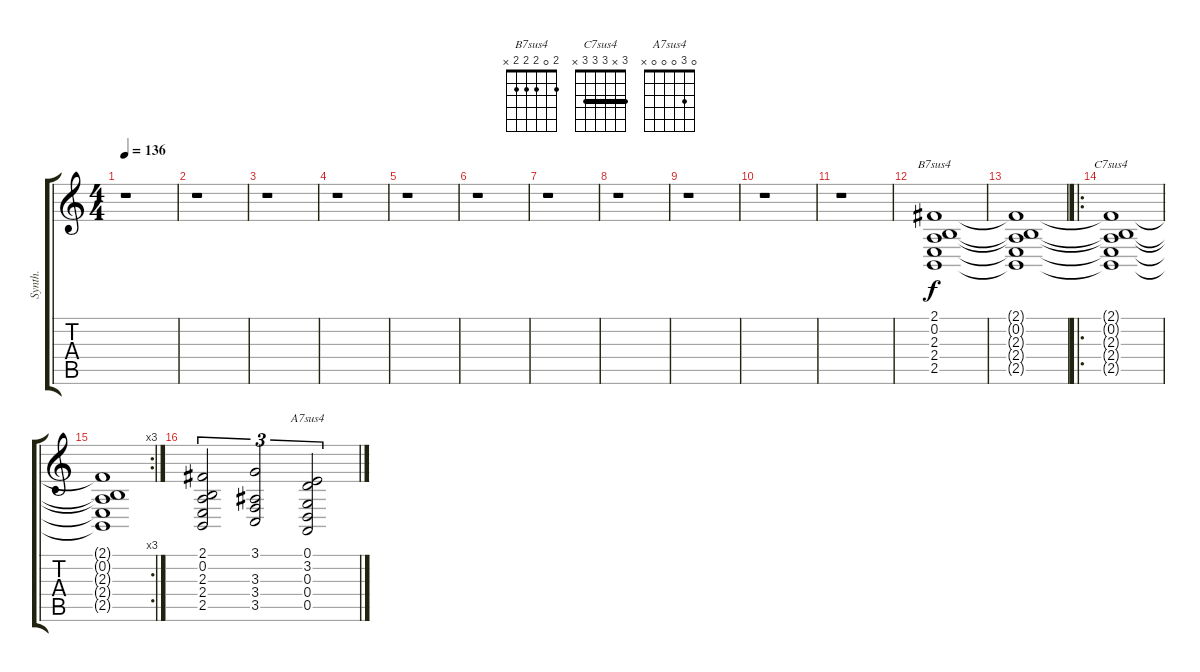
\track ("Synth." "Synth.") {instrument reedorgan}
\staff {score tabs}
\tuning (E4 B3 G3 D3 A2 E2) {hide}
\chord ("B7sus4" 2 0 2 2 2 x)
\chord ("C7sus4" 3 x 3 3 3 x) {barre 3}
\chord ("A7sus4" 0 3 0 0 0 x)
\ts (4 4)
\tempo 136
\clef g2
\ks c
r.1{dy f} |
r.1 |
r.1 |
r.1 |
r.1 |
r.1 |
r.1 |
r.1 |
r.1 |
r.1 |
r.1 |
(2.1 0.2 2.3 2.4 2.5).1{ch "B7sus4"} |
(2.1{t} 0.2{t} 2.3{t} 2.4{t} 2.5{t}).1 |
\ro
(2.1{t} 0.2{t} 2.3{t} 2.4{t} 2.5{t}).1{ch "C7sus4"} |
\rc 3
(2.1{t} 0.2{t} 2.3{t} 2.4{t} 2.5{t}).1 |
(2.1 0.2 2.3 2.4 2.5).2{tu (3 2)} (3.1 3.3 3.4 3.5).2{tu (3 2)} (0.1 3.2 0.3 0.4 0.5).2{tu (3 2) ch "A7sus4"}
